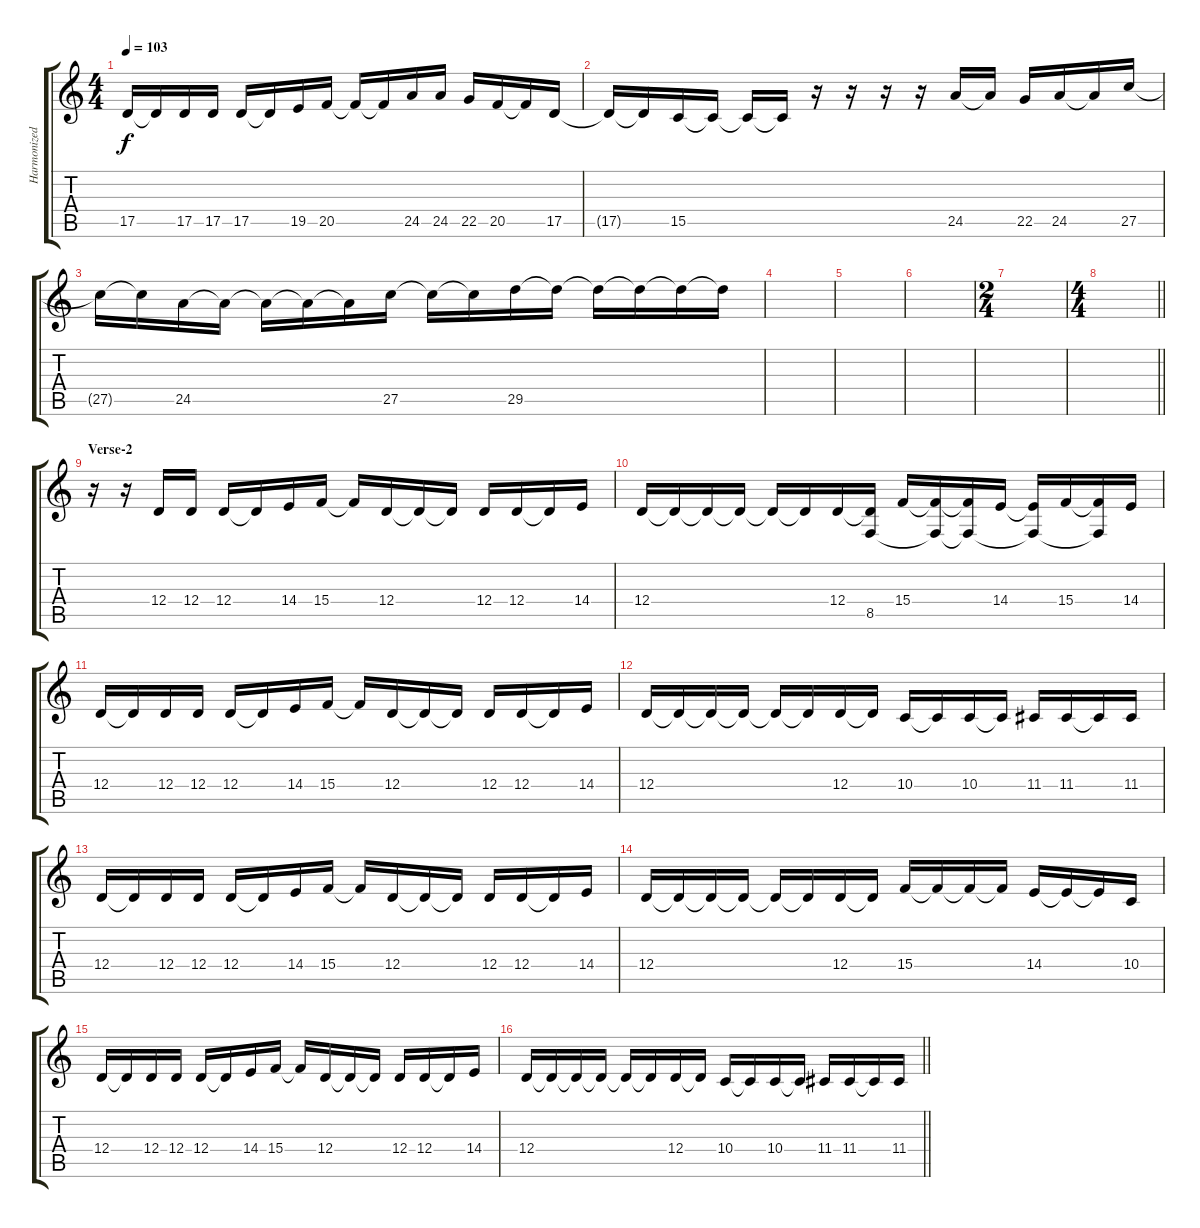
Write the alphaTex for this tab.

\track ("Harmonized Vocals" "Harmonized") {instrument trumpet}
\staff {score tabs}
\tuning (E4 B3 G3 D3 A2 E2) {hide}
\ts (4 4)
\tempo 103
\clef g2
\ks c
17.5{t}.16{dy f} 17.5{t}.16 17.5.16 17.5.16 17.5.16 17.5{t}.16 19.5.16 20.5.16 20.5{t}.16 20.5{t}.16 24.5.16 24.5.16 22.5.16 20.5.16 20.5{t}.16 17.5.16 |
17.5{t}.16 17.5{t}.16 15.5.16 15.5{t}.16 15.5{t}.16 15.5{t}.16 r.16 r.16 r.16 r.16 24.5.16 24.5{t}.16 22.5.16 24.5.16 24.5{t}.16 27.5.16 |
27.5{t}.16 27.5{t}.16 24.5.16 24.5{t}.16 24.5{t}.16 24.5{t}.16 24.5{t}.16 27.5.16 27.5{t}.16 27.5{t}.16 29.5.16 29.5{t}.16 29.5{t}.16 29.5{t}.16 29.5{t}.16 29.5{t}.16 |
|
|
|
\ts (2 4)
|
\ts (4 4)
\barLineRight lightlight
|
\section ("" "Verse-2")
r.16 r.16 12.4.16 12.4.16 12.4.16 12.4{t}.16 14.4.16 15.4.16 15.4{t}.16 12.4.16 12.4{t}.16 12.4{t}.16 12.4.16 12.4.16 12.4{t}.16 14.4.16 |
12.4.16 12.4{t}.16 12.4{t}.16 12.4{t}.16 12.4{t}.16 12.4{t}.16 12.4.16 (12.4{t} 8.5).16 15.4.16 (15.4{t} 8.5{t}).16 (15.4{t} 8.5{t}).16 14.4.16 (14.4{t} 8.5{t}).16 15.4.16 (15.4{t} 8.5{t}).16 14.4.16 |
12.4.16 12.4{t}.16 12.4.16 12.4.16 12.4.16 12.4{t}.16 14.4.16 15.4.16 15.4{t}.16 12.4.16 12.4{t}.16 12.4{t}.16 12.4.16 12.4.16 12.4{t}.16 14.4.16 |
12.4.16 12.4{t}.16 12.4{t}.16 12.4{t}.16 12.4{t}.16 12.4{t}.16 12.4.16 12.4{t}.16 10.4.16 10.4{t}.16 10.4.16 10.4{t}.16 11.4.16 11.4.16 11.4{t}.16 11.4.16 |
12.4.16 12.4{t}.16 12.4.16 12.4.16 12.4.16 12.4{t}.16 14.4.16 15.4.16 15.4{t}.16 12.4.16 12.4{t}.16 12.4{t}.16 12.4.16 12.4.16 12.4{t}.16 14.4.16 |
12.4.16 12.4{t}.16 12.4{t}.16 12.4{t}.16 12.4{t}.16 12.4{t}.16 12.4.16 12.4{t}.16 15.4.16 15.4{t}.16 15.4{t}.16 15.4{t}.16 14.4.16 14.4{t}.16 14.4{t}.16 10.4.16 |
12.4.16 12.4{t}.16 12.4.16 12.4.16 12.4.16 12.4{t}.16 14.4.16 15.4.16 15.4{t}.16 12.4.16 12.4{t}.16 12.4{t}.16 12.4.16 12.4.16 12.4{t}.16 14.4.16 |
\barLineRight lightlight
12.4.16 12.4{t}.16 12.4{t}.16 12.4{t}.16 12.4{t}.16 12.4{t}.16 12.4.16 12.4{t}.16 10.4.16 10.4{t}.16 10.4.16 10.4{t}.16 11.4.16 11.4.16 11.4{t}.16 11.4.16
